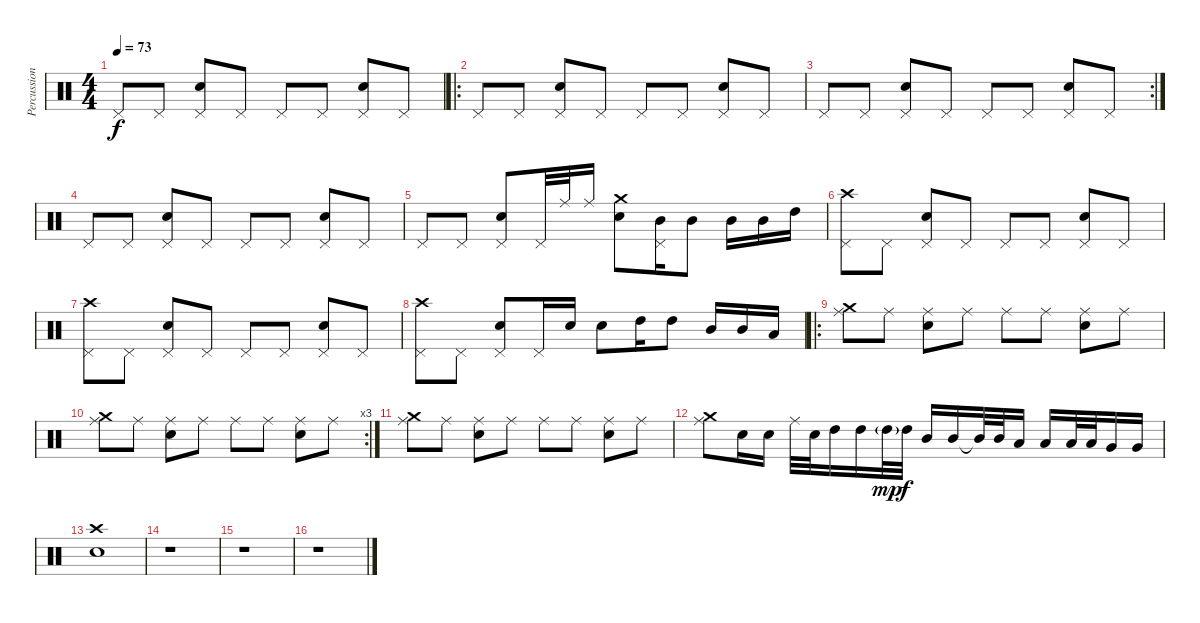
\track ("Percussion" "Percussion") {instrument percussion}
\staff {score}
\articulation defaults
\ts (4 4)
\tempo 73
\clef neutral
\ks c "Pedal Hi-Hat (hit)".8{dy f} "Pedal Hi-Hat (hit)".8
("Pedal Hi-Hat (hit)" "Electric Snare (hit)").8 "Pedal Hi-Hat (hit)".8 "Pedal Hi-Hat (hit)".8 "Pedal Hi-Hat (hit)".8 ("Pedal Hi-Hat (hit)" "Electric Snare (hit)").8 "Pedal Hi-Hat (hit)".8 |
\ro "Pedal Hi-Hat (hit)".8 "Pedal Hi-Hat (hit)".8
("Pedal Hi-Hat (hit)" "Electric Snare (hit)").8 "Pedal Hi-Hat (hit)".8 "Pedal Hi-Hat (hit)".8 "Pedal Hi-Hat (hit)".8 ("Pedal Hi-Hat (hit)" "Electric Snare (hit)").8 "Pedal Hi-Hat (hit)".8 |
\rc 2 "Pedal Hi-Hat (hit)".8 "Pedal Hi-Hat (hit)".8
("Pedal Hi-Hat (hit)" "Electric Snare (hit)").8 "Pedal Hi-Hat (hit)".8 "Pedal Hi-Hat (hit)".8 "Pedal Hi-Hat (hit)".8 ("Pedal Hi-Hat (hit)" "Electric Snare (hit)").8 "Pedal Hi-Hat (hit)".8 |
"Pedal Hi-Hat (hit)".8 "Pedal Hi-Hat (hit)".8 ("Pedal Hi-Hat (hit)" "Electric Snare (hit)").8 "Pedal Hi-Hat (hit)".8 "Pedal Hi-Hat (hit)".8 "Pedal Hi-Hat (hit)".8 ("Pedal Hi-Hat (hit)" "Electric Snare (hit)").8 "Pedal Hi-Hat (hit)".8 |
"Pedal Hi-Hat (hit)".8 "Pedal Hi-Hat (hit)".8 ("Pedal Hi-Hat (hit)" "Electric Snare (hit)").8 "Pedal Hi-Hat (hit)".32 "Ride (middle)".32 "Ride (middle)".16 ("Crash medium (hit)" "Electric Snare (hit)").8 ("Pedal Hi-Hat (hit)" "Mid Tom (hit)").16 "Mid Tom (hit)".8 "Mid Tom (hit)".16 "Mid Tom (hit)".16 "High Tom (hit)".16 |
("Pedal Hi-Hat (hit)" "Crash high (hit)").8 "Pedal Hi-Hat (hit)".8 ("Pedal Hi-Hat (hit)" "Electric Snare (hit)").8 "Pedal Hi-Hat (hit)".8 "Pedal Hi-Hat (hit)".8 "Pedal Hi-Hat (hit)".8 ("Pedal Hi-Hat (hit)" "Electric Snare (hit)").8 "Pedal Hi-Hat (hit)".8 |
("Pedal Hi-Hat (hit)" "Crash high (hit)").8 "Pedal Hi-Hat (hit)".8 ("Pedal Hi-Hat (hit)" "Electric Snare (hit)").8 "Pedal Hi-Hat (hit)".8 "Pedal Hi-Hat (hit)".8 "Pedal Hi-Hat (hit)".8 ("Pedal Hi-Hat (hit)" "Electric Snare (hit)").8 "Pedal Hi-Hat (hit)".8 |
("Pedal Hi-Hat (hit)" "Crash high (hit)").8 "Pedal Hi-Hat (hit)".8 ("Pedal Hi-Hat (hit)" "Electric Snare (hit)").8 "Pedal Hi-Hat (hit)".16 "Electric Snare (hit)".16 "Electric Snare (hit)".8 "High Tom (hit)".16 "High Tom (hit)".8 "Mid Tom (hit)".16 "Mid Tom (hit)".16 "Low Tom (hit)".16 |
\ro
("Ride (middle)" "Crash medium (hit)").8 "Ride (middle)".8 ("Ride (middle)" "Electric Snare (hit)").8 "Ride (middle)".8 "Ride (middle)".8 "Ride (middle)".8 ("Ride (middle)" "Electric Snare (hit)").8 "Ride (middle)".8 |
\rc 3
("Ride (middle)" "Crash medium (hit)").8 "Ride (middle)".8 ("Ride (middle)" "Electric Snare (hit)").8 "Ride (middle)".8 "Ride (middle)".8 "Ride (middle)".8 ("Ride (middle)" "Electric Snare (hit)").8 "Ride (middle)".8 |
("Ride (middle)" "Crash medium (hit)").8 "Ride (middle)".8 ("Ride (middle)" "Electric Snare (hit)").8 "Ride (middle)".8 "Ride (middle)".8 "Ride (middle)".8 ("Ride (middle)" "Electric Snare (hit)").8 "Ride (middle)".8 |
("Ride (middle)" "Crash medium (hit)").8 "Snare (hit) 2".16 "Snare (hit) 2".16 "Ride (middle)".32 "Snare (hit) 2".32 "High Tom (hit)".16 "High Tom (hit)".16 "High Tom (hit)"{g}.32{dy mp} "High Tom (hit)".32{dy f} "Mid Tom (hit)".16 "Mid Tom (hit)".16 "Mid Tom (hit)"{t}.32 "Mid Tom (hit)".32 "Low Tom (hit)".16 "Low Tom (hit)".16 "Low Tom (hit)".32 "Low Tom (hit)".32 "Very Low Tom (hit)".16 "Very Low Tom (hit)".16 |
("Crash high (hit)" "Snare (hit) 2").1 |
r.1 |
r.1 |
r.1
